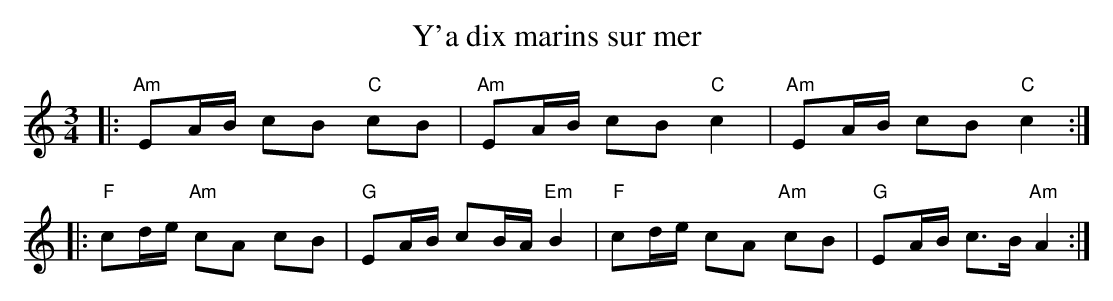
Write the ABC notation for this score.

X:1
T:Y'a dix marins sur mer
L:1/8
M:3/4
K:Am
|: "Am"EA/B/ cB "C"cB | "Am"EA/B/ cB "C"c2 | "Am"EA/B/ cB "C"c2 :|
|: "F"cd/e/ "Am"cA cB | "G"EA/B/ cB/A/ "Em"B2 | "F"cd/e/ cA "Am"cB | "G"EA/B/ c>B "Am"A2 :|
